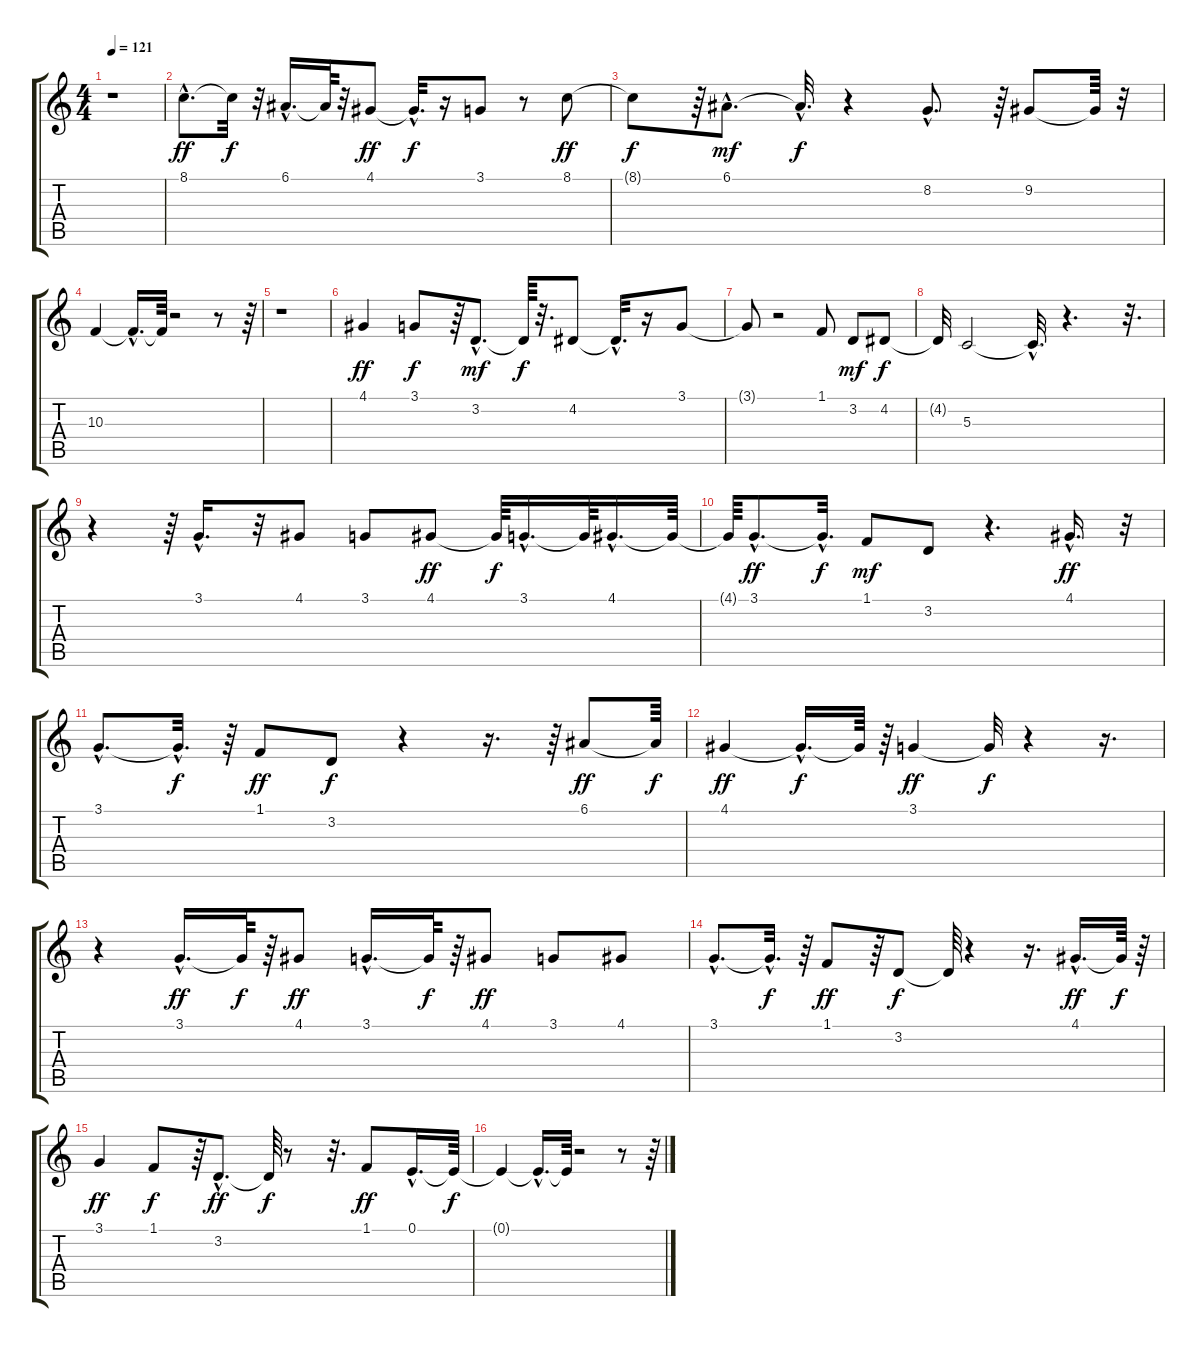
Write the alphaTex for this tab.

\track "" {instrument panflute}
\staff {score tabs}
\tuning (E4 B3 G3 D3 A2 E2) {hide}
\ts (4 4)
\tempo 121
\clef g2
\ks c
r.1{dy f} |
8.1{hac}.8{d dy ff} 8.1{t}.32{dy f} r.32 6.1{hac}.16{d} 6.1{t}.64 r.32 4.1.8{dy ff} 4.1{hac t}.32{d dy f} r.16 3.1.8 r.8 8.1.8{dy ff} |
8.1{t}.8{dy f} r.64 6.1{hac}.8{d dy mf} 6.1{hac t}.32{d dy f} r.4 8.2{hac}.8{d} r.64 9.2.8 9.2{t}.64 r.32 |
10.3.4 10.3{hac t}.16{d} 10.3{t}.64 r.2 r.8 r.64 |
r.1 |
4.1.4{dy ff} 3.1.8{dy f} r.64 3.2{hac}.8{d dy mf} 3.2{t}.64{dy f} r.32{d} 4.2.8 4.2{hac t}.32{d} r.16 3.1.8 |
3.1{t}.8 r.2 1.1.8 3.2.8{dy mf} 4.2.8{dy f} |
4.2{t}.32 5.3.2 5.3{hac t}.32{d} r.4{d} r.32{d} |
r.4 r.64 3.1{hac}.16{d} r.32 4.1.8 3.1.8 4.1.8{dy ff} 4.1{t}.64{dy f} 3.1{hac}.16{d} 3.1{t}.64 4.1{hac}.16{d} 4.1{t}.64 |
4.1{t}.64 3.1{hac}.8{d dy ff} 3.1{hac t}.32{d dy f} 1.1.8{dy mf} 3.2.8 r.4{d} 4.1{hac}.16{d dy ff} r.32 |
3.1{hac}.8{d} 3.1{hac t}.32{d dy f} r.64 1.1.8{dy ff} 3.2.8{dy f} r.4 r.16{d} r.64 6.1.8{dy ff} 6.1{t}.64{dy f} |
4.1.4{dy ff} 4.1{hac t}.16{d dy f} 4.1{t}.64 r.64 3.1.4{dy ff} 3.1{t}.32{dy f} r.4 r.16{d} |
r.4 3.1{hac}.16{d dy ff} 3.1{t}.64{dy f} r.64 4.1.8{dy ff} 3.1{hac}.16{d} 3.1{t}.64{dy f} r.64 4.1.8{dy ff} 3.1.8 4.1.8 |
3.1{hac}.8{d} 3.1{hac t}.32{d dy f} r.64 1.1.8{dy ff} r.64 3.2.8{dy f} 3.2{t}.64 r.4 r.16{d} 4.1{hac}.16{d dy ff} 4.1{t}.64{dy f} r.64 |
3.1.4{dy ff} 1.1.8{dy f} r.64 3.2{hac}.8{d dy ff} 3.2{t}.64{dy f} r.8 r.32{d} 1.1.8{dy ff} 0.1{hac}.16{d} 0.1{t}.64{dy f} |
0.1{t}.4 0.1{hac t}.16{d} 0.1{t}.64 r.2 r.8 r.64
